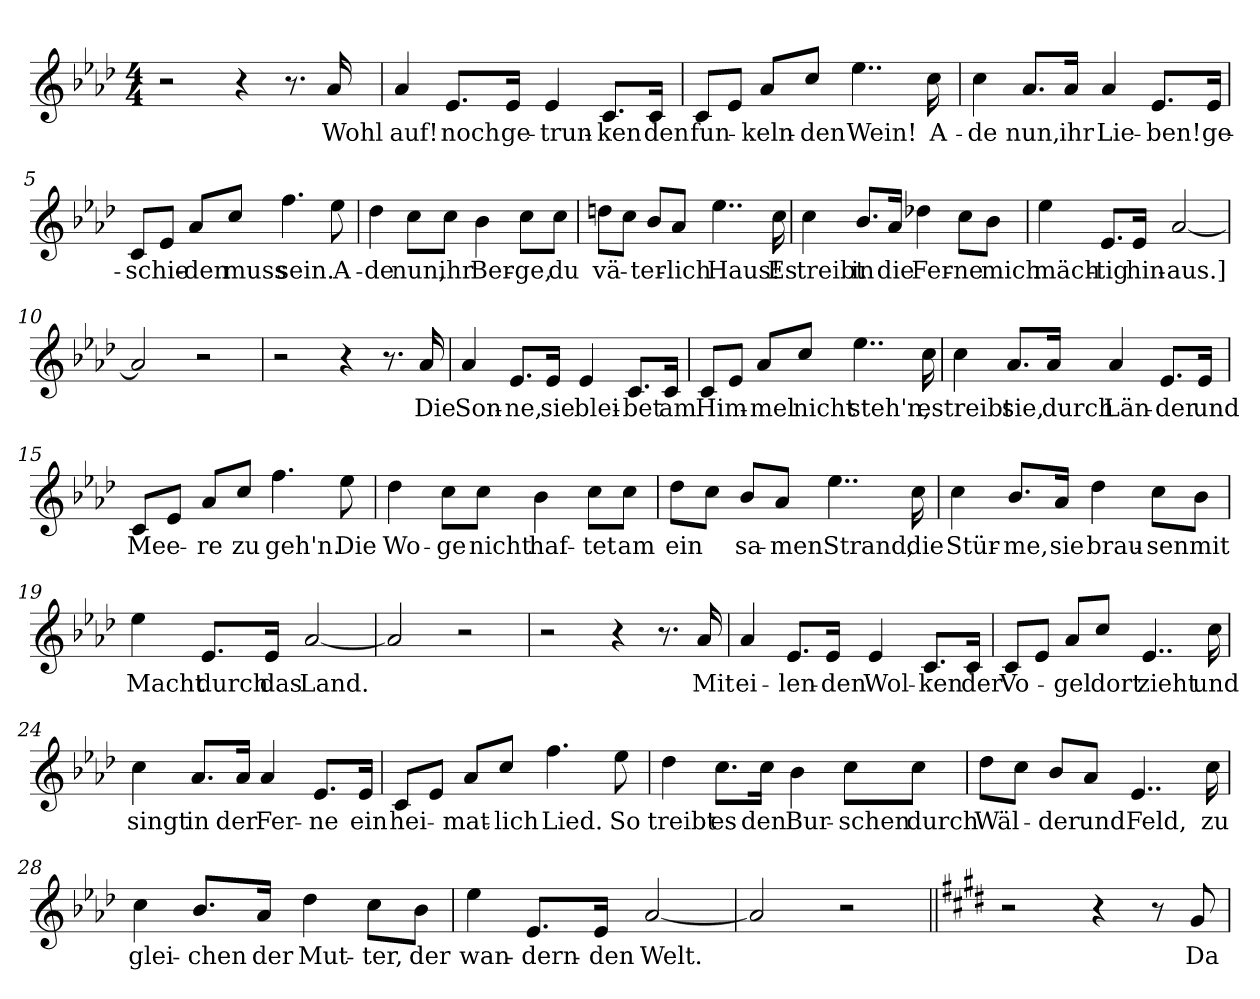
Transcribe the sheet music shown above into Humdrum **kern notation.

**kern	**text
*part1	*part1
*staff1	*staff1
*clefG2	*
*k[b-e-a-d-]	*
*M4/4	*
=1	=1
2r	.
4r	.
8.r	.
!	!LO:LY:b
16a-/	Wohl
=2	=2
!	!LO:LY:b
4a-/	auf!
!	!LO:LY:b
8.e-/L	noch
!	!LO:LY:b
16e-/Jk	ge-
!	!LO:LY:b
4e-/	-trun-
!	!LO:LY:b
8.c/L	-ken
!	!LO:LY:b
16c/Jk	den
=3	=3
!	!LO:LY:b
8c/L	fun-
8e-/J	.
!	!LO:LY:b
8a-/L	-keln-
!	!LO:LY:b
8cc/J	-den
!	!LO:LY:b
4..ee-\	Wein!
!	!LO:LY:b
16cc\	A-
=4	=4
!	!LO:LY:b
4cc\	-de
!	!LO:LY:b
8.a-/L	nun,
!	!LO:LY:b
16a-/Jk	ihr
!	!LO:LY:b
4a-/	Lie-
!	!LO:LY:b
8.e-/L	-ben!
!	!LO:LY:b
16e-/Jk	ge-
=5	=5
!	!LO:LY:b
8c/L	-schie-
8e-/J	.
!	!LO:LY:b
8a-/L	-den
!	!LO:LY:b
8cc/J	muss
!	!LO:LY:b
4.ff\	sein.
!	!LO:LY:b
8ee-\	A-
!!LO:LB:g=z
=6	=6
!	!LO:LY:b
4dd-\	-de
!	!LO:LY:b
8cc\L	nun,
!	!LO:LY:b
8cc\J	ihr
!	!LO:LY:b
4b-\	Ber-
!	!LO:LY:b
8cc\L	-ge,
!	!LO:LY:b
8cc\J	du
=7	=7
!	!LO:LY:b
8ddn\L	vä-
8cc\J	.
!	!LO:LY:b
8b-/L	-ter-
!	!LO:LY:b
8a-/J	-lich
!	!LO:LY:b
4..ee-\	Haus!
!	!LO:LY:b
16cc\	Es
=8	=8
!	!LO:LY:b
4cc\	treibt
!	!LO:LY:b
8.b-/L	in
!	!LO:LY:b
16a-/Jk	die
!	!LO:LY:b
4dd-X\	Fer-
!	!LO:LY:b
8cc\L	-ne
!	!LO:LY:b
8b-\J	mich
=9	=9
!	!LO:LY:b
4ee-\	mäch-
!	!LO:LY:b
8.e-/L	-tig
!	!LO:LY:b
16e-/Jk	hin-
!	!LO:LY:b
[2a-/	-aus.]
=10	=10
2a-/]	.
2r	.
=11	=11
2r	.
4r	.
8.r	.
!	!LO:LY:b
16a-/	Die
!!LO:LB:g=z
=12	=12
!	!LO:LY:b
4a-/	Son-
!	!LO:LY:b
8.e-/L	-ne,
!	!LO:LY:b
16e-/Jk	sie
!	!LO:LY:b
4e-/	blei-
!	!LO:LY:b
8.c/L	-bet
!	!LO:LY:b
16c/Jk	am
=13	=13
!	!LO:LY:b
8c/L	Him-
8e-/J	.
!	!LO:LY:b
8a-/L	-mel
!	!LO:LY:b
8cc/J	nicht
!	!LO:LY:b
4..ee-\	steh'n,
!	!LO:LY:b
16cc\	es
=14	=14
!	!LO:LY:b
4cc\	treibt
!	!LO:LY:b
8.a-/L	sie,
!	!LO:LY:b
16a-/Jk	durch
!	!LO:LY:b
4a-/	Län-
!	!LO:LY:b
8.e-/L	-der
!	!LO:LY:b
16e-/Jk	und
=15	=15
!	!LO:LY:b
8c/L	Mee-
8e-/J	.
!	!LO:LY:b
8a-/L	-re
!	!LO:LY:b
8cc/J	zu
!	!LO:LY:b
4.ff\	geh'n.
!	!LO:LY:b
8ee-\	Die
!!LO:LB:g=z
=16	=16
!	!LO:LY:b
4dd-\	Wo-
!	!LO:LY:b
8cc\L	-ge
!	!LO:LY:b
8cc\J	nicht
!	!LO:LY:b
4b-\	haf-
!	!LO:LY:b
8cc\L	-tet
!	!LO:LY:b
8cc\J	am
=17	=17
!	!LO:LY:b
8dd-\L	ein
8cc\J	.
!	!LO:LY:b
8b-/L	-sa-
!	!LO:LY:b
8a-/J	-men
!	!LO:LY:b
4..ee-\	Strand,
!	!LO:LY:b
16cc\	die
=18	=18
!	!LO:LY:b
4cc\	Stür-
!	!LO:LY:b
8.b-/L	-me,
!	!LO:LY:b
16a-/Jk	sie
!	!LO:LY:b
4dd-\	brau-
!	!LO:LY:b
8cc\L	-sen
!	!LO:LY:b
8b-\J	mit
=19	=19
!	!LO:LY:b
4ee-\	Macht
!	!LO:LY:b
8.e-/L	durch
!	!LO:LY:b
16e-/Jk	das
!	!LO:LY:b
[2a-/	Land.
=20	=20
2a-/]	.
2r	.
!!LO:LB:g=z
=21	=21
2r	.
4r	.
8.r	.
!	!LO:LY:b
16a-/	Mit
=22	=22
!	!LO:LY:b
4a-/	ei-
!	!LO:LY:b
8.e-/L	-len-
!	!LO:LY:b
16e-/Jk	-den
!	!LO:LY:b
4e-/	Wol-
!	!LO:LY:b
8.c/L	-ken
!	!LO:LY:b
16c/Jk	der
=23	=23
!	!LO:LY:b
8c/L	Vo-
8e-/J	.
!	!LO:LY:b
8a-/L	-gel
!	!LO:LY:b
8cc/J	dort
!	!LO:LY:b
4..e-/	zieht
!	!LO:LY:b
16cc\	und
=24	=24
!	!LO:LY:b
4cc\	singt
!	!LO:LY:b
8.a-/L	in
!	!LO:LY:b
16a-/Jk	der
!	!LO:LY:b
4a-/	Fer-
!	!LO:LY:b
8.e-/L	-ne
!	!LO:LY:b
16e-/Jk	ein
=25	=25
!	!LO:LY:b
8c/L	hei-
8e-/J	.
!	!LO:LY:b
8a-/L	-mat-
!	!LO:LY:b
8cc/J	-lich
!	!LO:LY:b
4.ff\	Lied.
!	!LO:LY:b
8ee-\	So
!!LO:LB:g=z
=26	=26
!	!LO:LY:b
4dd-\	treibt
!	!LO:LY:b
8.cc\L	es
!	!LO:LY:b
16cc\Jk	den
!	!LO:LY:b
4b-\	Bur-
!	!LO:LY:b
8cc\L	-schen
!	!LO:LY:b
8cc\J	durch
=27	=27
!	!LO:LY:b
8dd-\L	Wäl-
8cc\J	.
!	!LO:LY:b
8b-/L	-der
!	!LO:LY:b
8a-/J	und
!	!LO:LY:b
4..e-/	Feld,
!	!LO:LY:b
16cc\	zu
=28	=28
!	!LO:LY:b
4cc\	glei-
!	!LO:LY:b
8.b-/L	-chen
!	!LO:LY:b
16a-/Jk	der
!	!LO:LY:b
4dd-\	Mut-
!	!LO:LY:b
8cc\L	-ter,
!	!LO:LY:b
8b-\J	der
=29	=29
!	!LO:LY:b
4ee-\	wan-
!	!LO:LY:b
8.e-/L	-dern-
!	!LO:LY:b
16e-/Jk	-den
!	!LO:LY:b
[2a-/	Welt.
=30	=30
2a-/]	.
2r	.
!!LO:LB:g=z
=31||	=31||
*k[f#c#g#d#]	*
2r	.
4r	.
8r	.
!	!LO:LY:b
8g#/	Da
=	=
*-	*-
